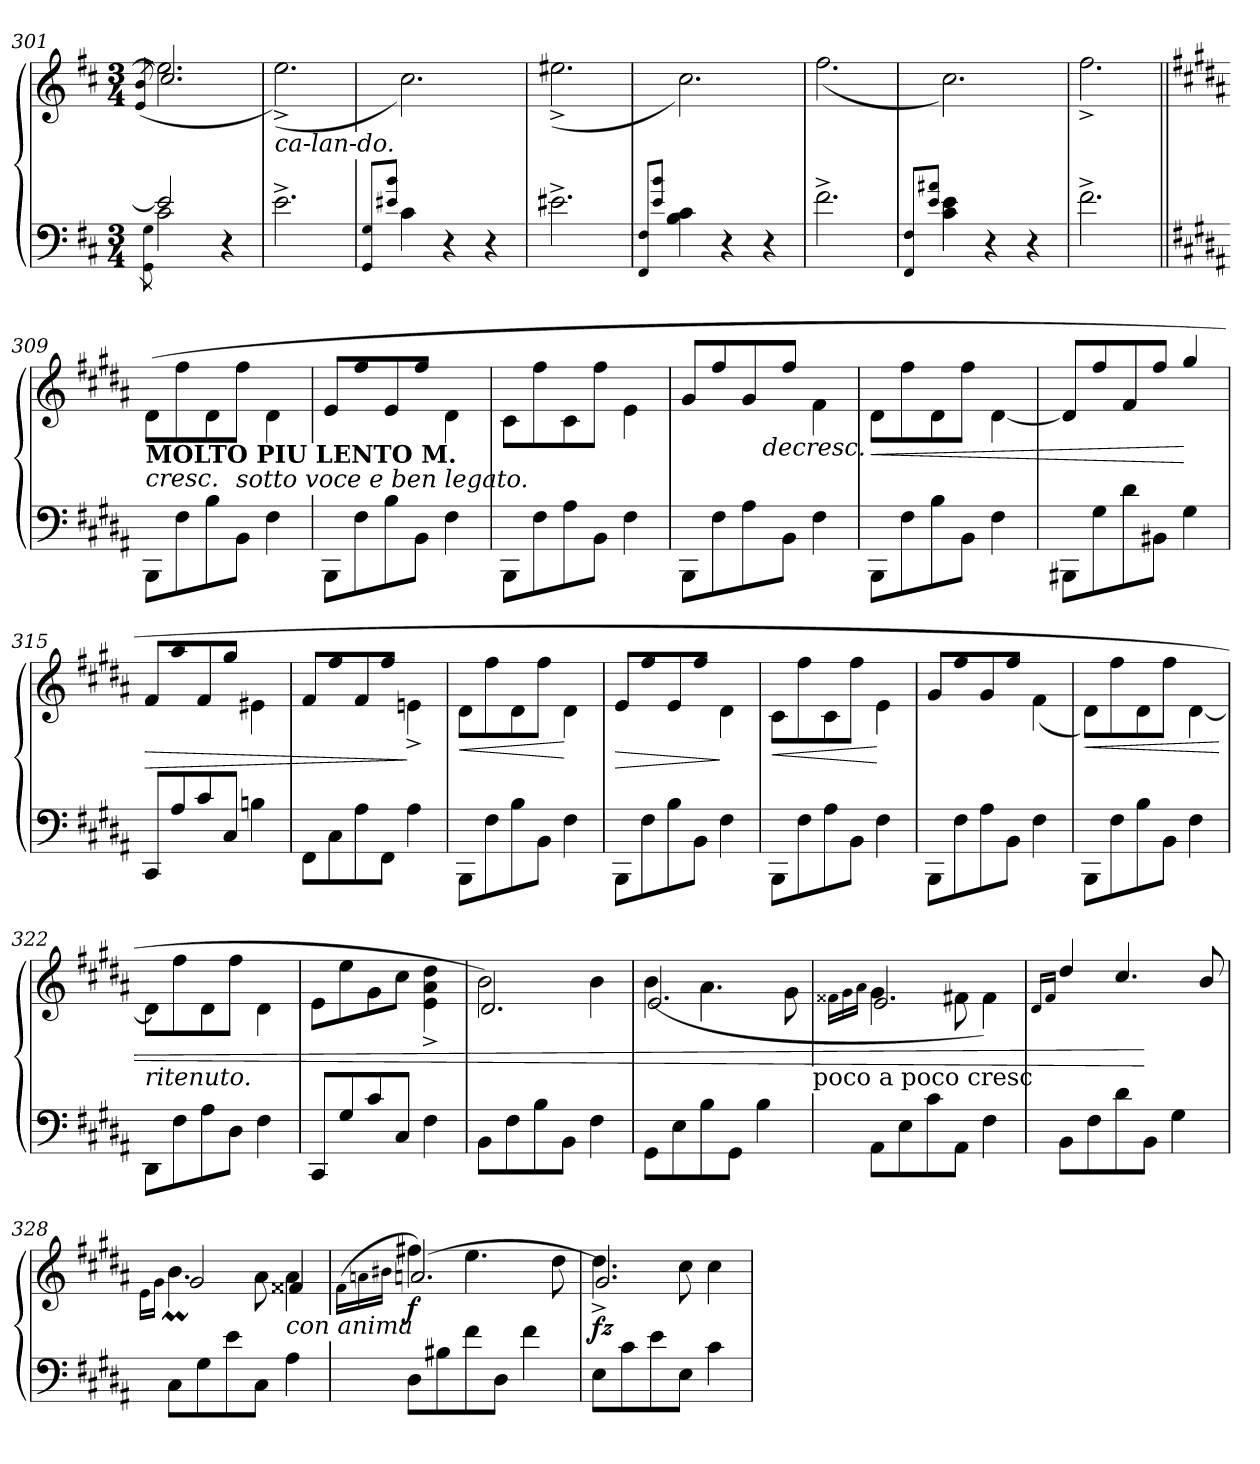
**kern	**kern	**dynam
*part1	*part1	*part1
*staff2	*staff1	*staff1/2
*clefF4	*clefG2	*
*k[f#c#]	*k[f#c#]	*
*M3/4	*M3/4	*
=301	=301	=301
*^	*^	*
*	*	*	*^	*
.	8qGG\ 8qG\	.	.	(<8qe/ 8qb/	.
2e/]	2c#\	2.ryy	2.ee\]	2.cc#/	.
4rgyy	4r	.	.	.	.
*	*	*	*v	*v	*
=302	=302	=302	=302	=302
!	!	!LO:TX:b:i:t=ca-lan-do.	!	!
*v	*v	*	*	*
2.e^\	2.ryy	(<2.ee^\)	.
=303	=303	=303	=303
8qGG/ 8qG/L	.	.	.
(<8qe#X/ 8qb/J	.	.	.
4c#\	2.ryy	2.cc#\)	.
4r	.	.	.
4r	.	.	.
=304	=304	=304	=304
2.e#X^\	2.ryy	(<2.ee#X^\)	.
=305	=305	=305	=305
8qFF#/ 8qF#/L	.	.	.
(<8qe/ 8qb/J	.	.	.
4B\ 4c#\	2.ryy	2.cc#\)	.
4r	.	.	.
4r	.	.	.
=306	=306	=306	=306
2.f#^\	2.ryy	(<2.ff#\)	.
=307	=307	=307	=307
8qFF#/ 8qF#/L	.	.	.
(<8qe/ 8qa#X/J	.	.	.
4c#\ 4e\	2.ryy	2.cc#\)	.
4r	.	.	.
4r	.	.	.
=308	=308	=308	=308
2.f#^\	2.ryy	2.ff#^\)	.
!!LO:LB:g=z	!!
=309||	=309||	=309||	=309||
*k[f#c#g#d#a#]	*k[f#c#g#d#a#]	*	*
*	*MM108	*	*
!	!LO:TX:b:B:t=MOLTO PIU LENTO M.	!	!
!	!	!	!LO:HP:b
8BBB\L	2.ryy	(>8d#\L	<
8F#\	.	8ff#\	.
8B\	.	8d#\	.
!	!	!LO:TX:b:i:t=sotto voce e ben legato.	!
8BB\J	.	8ff#\J	.
4F#\	.	4d#\	.
=310	=310	=310	=310
8BBB\L	2.ryy	8e/L	.
8F#\	.	8ff#/	.
8B\	.	8e/	.
8BB\J	.	8ff#/J	.
4F#\	.	4d#\	.
=311	=311	=311	=311
8BBB\L	2.ryy	8c#\L	.
8F#\	.	8ff#\	.
8A#\	.	8c#\	.
8BB\J	.	8ff#\J	.
4F#\	.	4e\	.
=312	=312	=312	=312
*	*	*^	*
8BBB\L	2.ryy	8g#/L	4ryy	.
8F#\	.	8ff#/	.	.
8A#\	.	8g#/	16ryy	.
!	!	!	!	!LO:HP:b
.	.	.	16ryy	>
8BB\J	.	8ff#/J	8ryy	.
4F#\	.	4f#\	4ryy	.
=313	=313	=313	=313	=313
!	!	!	!	!LO:HP:b
*	*	*v	*v	*
8BBB\L	2.ryy	8d#\L	<
8F#\	.	8ff#\	.
8B\	.	8d#\	.
8BB\J	.	8ff#\J	.
4F#\	.	[4d#\	.
=314	=314	=314	=314
8BBB#X\L	2.ryy	8d#/L]	.
8G#\	.	8ff#/	.
8d#\	.	8f#/	.
8BB#X\J	.	8ff#/J	.
4G#\	.	4gg#/	[
=315	=315	=315	=315
!	!	!	!LO:HP:b
8CC#/L	2.ryy	8f#/L	>
8A#/	.	8aa#/	.
8c#/	.	8f#/	.
8C#/J	.	8gg#/J	.
4Bn\	.	4e#X\	.
!!LO:PB:g=z	!!
=316	=316	=316	=316
8FF#\L	2.ryy	8f#/L	.
8C#\	.	8ff#/	.
8A#\	.	8f#/	.
8FF#\J	.	8ff#/J	.
4A#\	.	4en^\	]
=317	=317	=317	=317
!	!	!	!LO:HP:b
8BBB\L	2.ryy	8d#\L	<
8F#\	.	8ff#\	.
8B\	.	8d#\	.
8BB\J	.	8ff#\J	.
4F#\	.	4d#\	[
=318	=318	=318	=318
!	!	!	!LO:HP:b
8BBB\L	2.ryy	8e/L	>
8F#\	.	8ff#/	.
8B\	.	8e/	.
8BB\J	.	8ff#/J	.
4F#\	.	4d#\	]
=319	=319	=319	=319
!	!	!	!LO:HP:b
8BBB\L	2.ryy	8c#\L	<
8F#\	.	8ff#\	.
8A#\	.	8c#\	.
8BB\J	.	8ff#\J	.
4F#\	.	4e\	[
=320	=320	=320	=320
8BBB\L	2.ryy	8g#/L	.
8F#\	.	8ff#/	.
8A#\	.	8g#/	.
8BB\J	.	8ff#/J	.
4F#\	.	(<4f#\	[
=321	=321	=321	=321
!	!	!	!LO:HP:b
8BBB\L	2.ryy	8d#\L)	<
8F#\	.	8ff#\	.
8B\	.	8d#\	.
8BB\J	.	8ff#\J	.
4F#\	.	[4d#\	]
=322	=322	=322	=322
!	!LO:TX:b:i:t=ritenuto.	!	!
8DD#\L	2.ryy	8d#\L]	.
8F#\	.	8ff#\	.
8A#\	.	8d#\	.
8D#\J	.	8ff#\J	.
4F#\	.	4d#\	.
=323	=323	=323	=323
8CC#/L	2.ryy	8e\L	.
8G#/	.	8ee\	.
8c#/	.	8g#\	.
8C#/J	.	8cc#\J	.
4F#\	.	4e\^ 4a#\^ 4dd#\^	.
!!LO:LB:g=z
=324	=324	=324	=324
*	*	*^	*
8BB\L	2.ryy	2b\)	2.d#/	.
8F#\	.	.	.	.
8B\	.	.	.	.
8BB\J	.	.	.	.
4F#\	.	4b\	.	.
=325	=325	=325	=325	=325
8GG#\L	4ryy	(<4b\	2.e/	.
8E\	.	.	.	.
8B\	4ryy	4.a#\	.	.
8GG#\J	.	.	.	.
4B\	4ryy	.	.	.
.	.	8g#\	.	.
!	!	!LO:TX:b:t=poco a poco cresc	!	!
=326	=326	=326	=326	=326
.	.	16qf##X\LL	.	.
.	.	16qg#\	.	.
.	.	16qa#\JJ	.	.
8AA#\L	2.ryy	4.g#\	2.e/	.
8E\	.	.	.	.
8c#\	.	.	.	.
8AA#\J	.	8f#X\	.	.
4F#\	.	4f#\)	.	.
=327	=327	=327	=327	=327
.	.	.	16qd#/LL	.
.	.	.	16qf#/JJ	.
8BB\L	2.ryy	4ryy	4dd#/	.
8F#\	.	.	.	.
8d#\	.	8ryy	4.cc#/	.
8BB\J	.	8ryy	.	[
4G#\	.	4ryy	.	.
.	.	.	8b/	.
=328	=328	=328	=328	=328
.	.	16qe\LL	.	.
.	.	16qg#\JJ	.	.
8C#\L	2.ryy	4.bM\	2g#/	.
8G#\	.	.	.	.
8e\	.	.	.	.
8C#\J	.	8a#\	.	.
!	!	!LO:TX:b:i:t=con anima	!	!
4A#\	.	4a#\	4f##X/	.
=329	=329	=329	=329	=329
.	.	(>16qf#\LL	.	.
.	.	16qan\	.	.
.	.	16qb#X\JJ	.	.
!	!	!	!	!LO:DY:b
8D#\L	2.ryy	4ff#X\	(>2.a/)	f
8B#X\	.	.	.	.
8f#\	.	4.ee\	.	.
8D#\J	.	.	.	.
4f#\	.	.	.	.
.	.	8dd#\	.	.
!!LO:LB:g=z	!!	!!
=330	=330	=330	=330	=330
!	!	!	!	!LO:DY:b
8E\L	2.ryy	4.dd#^\	2.g#/)	fz
8c#\	.	.	.	.
8e\	.	.	.	.
8E\J	.	8cc#\	.	.
4c#\	.	4cc#\	.	.
*	*v	*v	*v	*
=	=	=
*-	*-	*-
